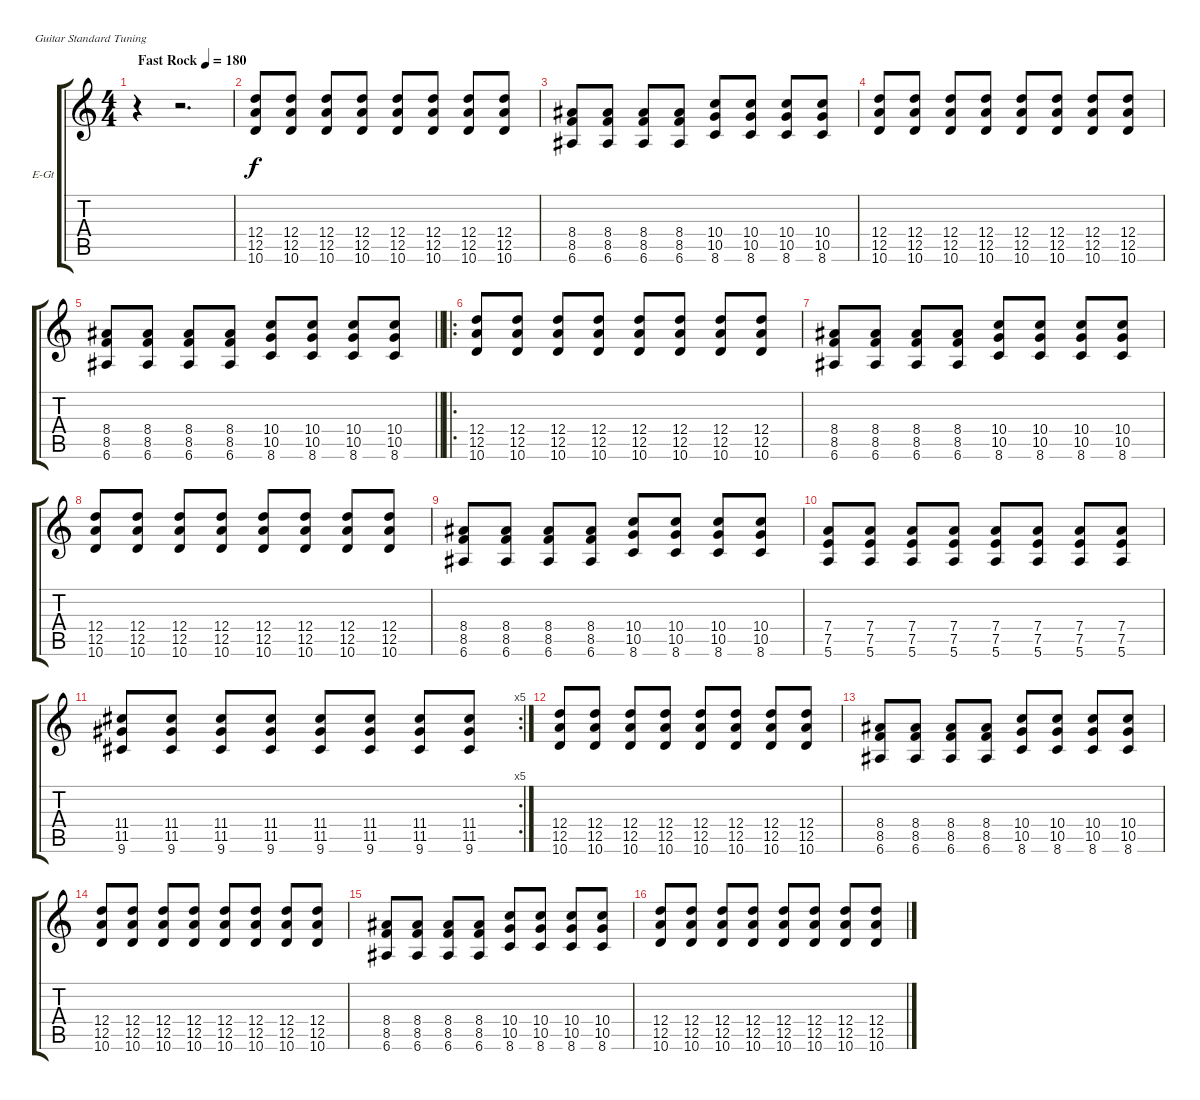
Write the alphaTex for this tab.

\bracketExtendMode groupsimilarinstruments
\firstSystemTrackNameOrientation horizontal
\otherSystemsTrackNameOrientation horizontal
\track ("Pista 2" "E-Gt") {instrument distortionguitar}
\staff {score tabs}
\tuning (E4 B3 G3 D3 A2 E2)
\ts (4 4)
\beaming (8 2 2 2 2)
\tempo (180 "Fast Rock")
\clef g2
\ks c
r.4{dy f instrument distortionguitar} r.2{d} |
(12.4 12.5 10.6).8 (12.4 12.5 10.6).8 (12.4 12.5 10.6).8 (12.4 12.5 10.6).8 (12.4 12.5 10.6).8 (12.4 12.5 10.6).8 (12.4 12.5 10.6).8 (12.4 12.5 10.6).8 |
(8.4 8.5 6.6).8 (8.4 8.5 6.6).8 (8.4 8.5 6.6).8 (8.4 8.5 6.6).8 (10.4 10.5 8.6).8 (10.4 10.5 8.6).8 (10.4 10.5 8.6).8 (10.4 10.5 8.6).8 |
(12.4 12.5 10.6).8 (12.4 12.5 10.6).8 (12.4 12.5 10.6).8 (12.4 12.5 10.6).8 (12.4 12.5 10.6).8 (12.4 12.5 10.6).8 (12.4 12.5 10.6).8 (12.4 12.5 10.6).8 |
\barLineRight lightlight
(8.4 8.5 6.6).8 (8.4 8.5 6.6).8 (8.4 8.5 6.6).8 (8.4 8.5 6.6).8 (10.4 10.5 8.6).8 (10.4 10.5 8.6).8 (10.4 10.5 8.6).8 (10.4 10.5 8.6).8 |
\ro
(12.4 12.5 10.6).8 (12.4 12.5 10.6).8 (12.4 12.5 10.6).8 (12.4 12.5 10.6).8 (12.4 12.5 10.6).8 (12.4 12.5 10.6).8 (12.4 12.5 10.6).8 (12.4 12.5 10.6).8 |
(8.4 8.5 6.6).8 (8.4 8.5 6.6).8 (8.4 8.5 6.6).8 (8.4 8.5 6.6).8 (10.4 10.5 8.6).8 (10.4 10.5 8.6).8 (10.4 10.5 8.6).8 (10.4 10.5 8.6).8 |
(12.4 12.5 10.6).8 (12.4 12.5 10.6).8 (12.4 12.5 10.6).8 (12.4 12.5 10.6).8 (12.4 12.5 10.6).8 (12.4 12.5 10.6).8 (12.4 12.5 10.6).8 (12.4 12.5 10.6).8 |
(8.4 8.5 6.6).8 (8.4 8.5 6.6).8 (8.4 8.5 6.6).8 (8.4 8.5 6.6).8 (10.4 10.5 8.6).8 (10.4 10.5 8.6).8 (10.4 10.5 8.6).8 (10.4 10.5 8.6).8 |
(7.4 7.5 5.6).8 (7.4 7.5 5.6).8 (7.4 7.5 5.6).8 (7.4 7.5 5.6).8 (7.4 7.5 5.6).8 (7.4 7.5 5.6).8 (7.4 7.5 5.6).8 (7.4 7.5 5.6).8 |
\rc 5
(11.4 11.5 9.6).8 (11.4 11.5 9.6).8 (11.4 11.5 9.6).8 (11.4 11.5 9.6).8 (11.4 11.5 9.6).8 (11.4 11.5 9.6).8 (11.4 11.5 9.6).8 (11.4 11.5 9.6).8 |
(12.4 12.5 10.6).8 (12.4 12.5 10.6).8 (12.4 12.5 10.6).8 (12.4 12.5 10.6).8 (12.4 12.5 10.6).8 (12.4 12.5 10.6).8 (12.4 12.5 10.6).8 (12.4 12.5 10.6).8 |
(8.4 8.5 6.6).8 (8.4 8.5 6.6).8 (8.4 8.5 6.6).8 (8.4 8.5 6.6).8 (10.4 10.5 8.6).8 (10.4 10.5 8.6).8 (10.4 10.5 8.6).8 (10.4 10.5 8.6).8 |
(12.4 12.5 10.6).8 (12.4 12.5 10.6).8 (12.4 12.5 10.6).8 (12.4 12.5 10.6).8 (12.4 12.5 10.6).8 (12.4 12.5 10.6).8 (12.4 12.5 10.6).8 (12.4 12.5 10.6).8 |
(8.4 8.5 6.6).8 (8.4 8.5 6.6).8 (8.4 8.5 6.6).8 (8.4 8.5 6.6).8 (10.4 10.5 8.6).8 (10.4 10.5 8.6).8 (10.4 10.5 8.6).8 (10.4 10.5 8.6).8 |
(12.4 12.5 10.6).8 (12.4 12.5 10.6).8 (12.4 12.5 10.6).8 (12.4 12.5 10.6).8 (12.4 12.5 10.6).8 (12.4 12.5 10.6).8 (12.4 12.5 10.6).8 (12.4 12.5 10.6).8
